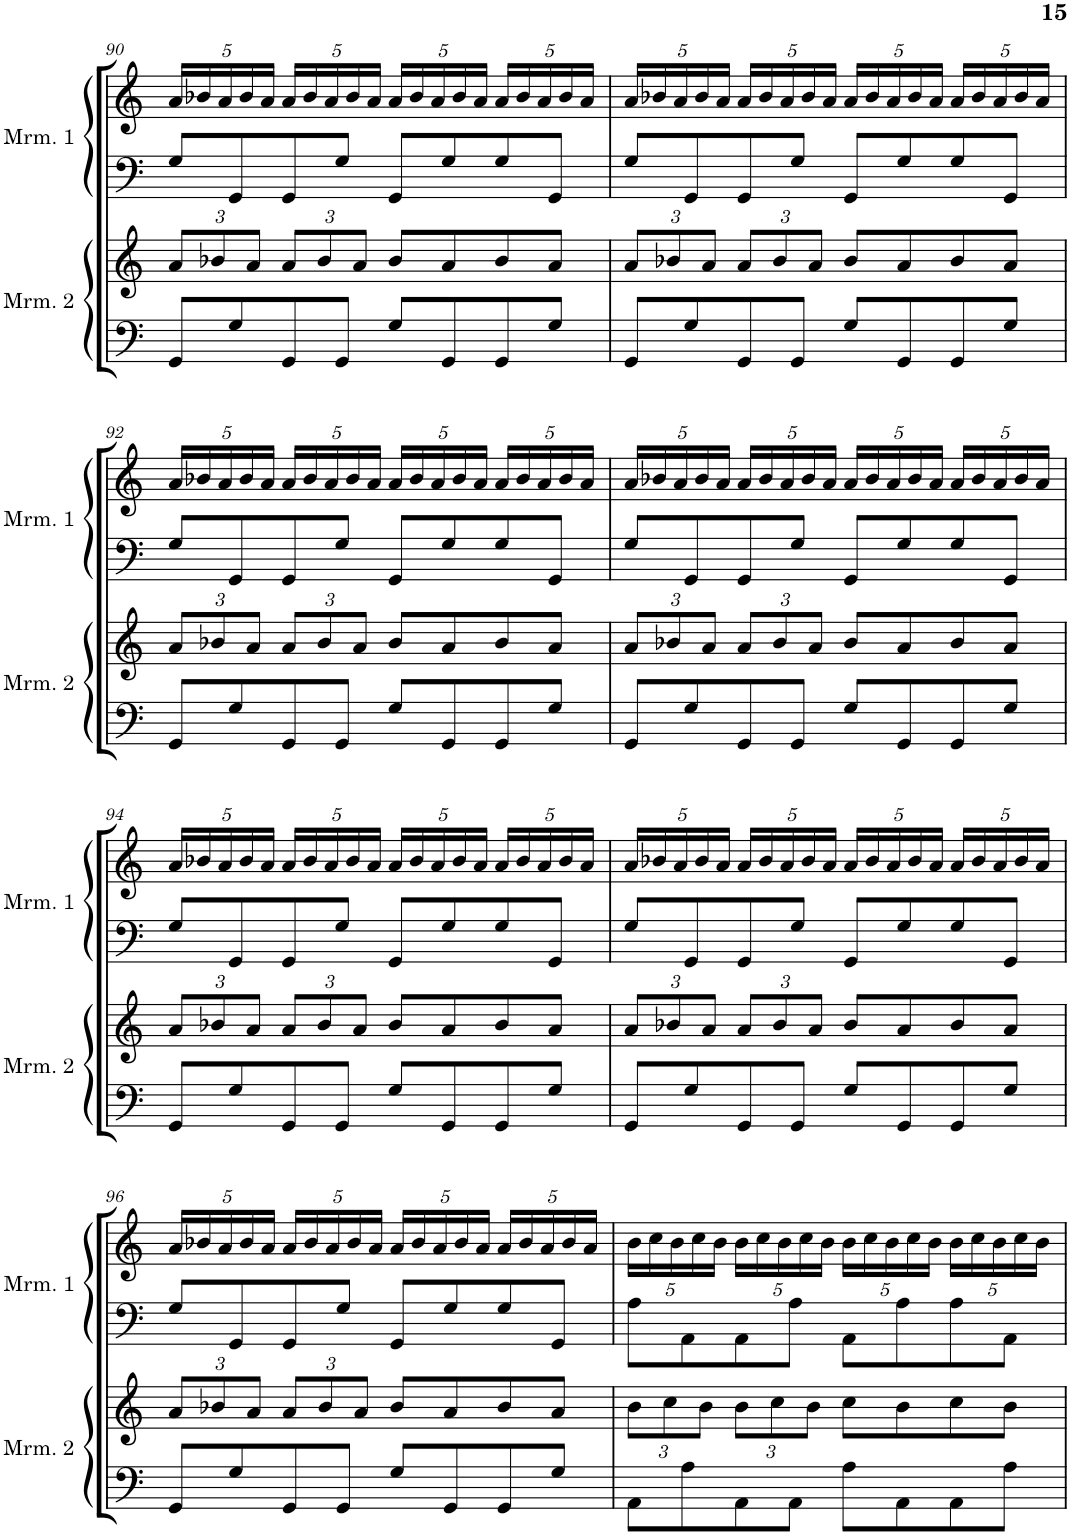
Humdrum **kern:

**kern	**kern	**kern	**kern
*part4	*part3	*part2	*part1
*staff4	*staff3	*staff2	*staff1
*I"Marimba 2	*I"Marimba 2	*I"Marimba 1	*I"Marimba 1
*I'Mrm. 2	*I'Mrm. 2	*I'Mrm. 1	*I'Mrm. 1
!!LO:PB:g=z
*clefF4	*clefG2	*clefF4	*clefG2
*k[]	*k[]	*k[]	*k[]
*M4/4	*M4/4	*M4/4	*M4/4
*	*Xbrackettup	*	*Xbrackettup
=90	=90	=90	=90
8GG/L	12a/L	8G/L	20a/LL
.	.	.	20b-X/
.	12b-X/	.	.
.	.	.	20a/
8G/	.	8GG/	.
.	.	.	20b-/
.	12a/J	.	.
.	.	.	20a/JJ
8GG/	12a/L	8GG/	20a/LL
.	.	.	20b-/
.	12b-/	.	.
.	.	.	20a/
8GG/J	.	8G/J	.
.	.	.	20b-/
.	12a/J	.	.
.	.	.	20a/JJ
8G/L	8b-/L	8GG/L	20a/LL
.	.	.	20b-/
.	.	.	20a/
8GG/	8a/	8G/	.
.	.	.	20b-/
.	.	.	20a/JJ
8GG/	8b-/	8G/	20a/LL
.	.	.	20b-/
.	.	.	20a/
8G/J	8a/J	8GG/J	.
.	.	.	20b-/
.	.	.	20a/JJ
=91	=91	=91	=91
8GG/L	12a/L	8G/L	20a/LL
.	.	.	20b-X/
.	12b-X/	.	.
.	.	.	20a/
8G/	.	8GG/	.
.	.	.	20b-/
.	12a/J	.	.
.	.	.	20a/JJ
8GG/	12a/L	8GG/	20a/LL
.	.	.	20b-/
.	12b-/	.	.
.	.	.	20a/
8GG/J	.	8G/J	.
.	.	.	20b-/
.	12a/J	.	.
.	.	.	20a/JJ
8G/L	8b-/L	8GG/L	20a/LL
.	.	.	20b-/
.	.	.	20a/
8GG/	8a/	8G/	.
.	.	.	20b-/
.	.	.	20a/JJ
8GG/	8b-/	8G/	20a/LL
.	.	.	20b-/
.	.	.	20a/
8G/J	8a/J	8GG/J	.
.	.	.	20b-/
.	.	.	20a/JJ
!!LO:LB:g=z
=92	=92	=92	=92
8GG/L	12a/L	8G/L	20a/LL
.	.	.	20b-X/
.	12b-X/	.	.
.	.	.	20a/
8G/	.	8GG/	.
.	.	.	20b-/
.	12a/J	.	.
.	.	.	20a/JJ
8GG/	12a/L	8GG/	20a/LL
.	.	.	20b-/
.	12b-/	.	.
.	.	.	20a/
8GG/J	.	8G/J	.
.	.	.	20b-/
.	12a/J	.	.
.	.	.	20a/JJ
8G/L	8b-/L	8GG/L	20a/LL
.	.	.	20b-/
.	.	.	20a/
8GG/	8a/	8G/	.
.	.	.	20b-/
.	.	.	20a/JJ
8GG/	8b-/	8G/	20a/LL
.	.	.	20b-/
.	.	.	20a/
8G/J	8a/J	8GG/J	.
.	.	.	20b-/
.	.	.	20a/JJ
=93	=93	=93	=93
8GG/L	12a/L	8G/L	20a/LL
.	.	.	20b-X/
.	12b-X/	.	.
.	.	.	20a/
8G/	.	8GG/	.
.	.	.	20b-/
.	12a/J	.	.
.	.	.	20a/JJ
8GG/	12a/L	8GG/	20a/LL
.	.	.	20b-/
.	12b-/	.	.
.	.	.	20a/
8GG/J	.	8G/J	.
.	.	.	20b-/
.	12a/J	.	.
.	.	.	20a/JJ
8G/L	8b-/L	8GG/L	20a/LL
.	.	.	20b-/
.	.	.	20a/
8GG/	8a/	8G/	.
.	.	.	20b-/
.	.	.	20a/JJ
8GG/	8b-/	8G/	20a/LL
.	.	.	20b-/
.	.	.	20a/
8G/J	8a/J	8GG/J	.
.	.	.	20b-/
.	.	.	20a/JJ
!!LO:LB:g=z
=94	=94	=94	=94
8GG/L	12a/L	8G/L	20a/LL
.	.	.	20b-X/
.	12b-X/	.	.
.	.	.	20a/
8G/	.	8GG/	.
.	.	.	20b-/
.	12a/J	.	.
.	.	.	20a/JJ
8GG/	12a/L	8GG/	20a/LL
.	.	.	20b-/
.	12b-/	.	.
.	.	.	20a/
8GG/J	.	8G/J	.
.	.	.	20b-/
.	12a/J	.	.
.	.	.	20a/JJ
8G/L	8b-/L	8GG/L	20a/LL
.	.	.	20b-/
.	.	.	20a/
8GG/	8a/	8G/	.
.	.	.	20b-/
.	.	.	20a/JJ
8GG/	8b-/	8G/	20a/LL
.	.	.	20b-/
.	.	.	20a/
8G/J	8a/J	8GG/J	.
.	.	.	20b-/
.	.	.	20a/JJ
=95	=95	=95	=95
8GG/L	12a/L	8G/L	20a/LL
.	.	.	20b-X/
.	12b-X/	.	.
.	.	.	20a/
8G/	.	8GG/	.
.	.	.	20b-/
.	12a/J	.	.
.	.	.	20a/JJ
8GG/	12a/L	8GG/	20a/LL
.	.	.	20b-/
.	12b-/	.	.
.	.	.	20a/
8GG/J	.	8G/J	.
.	.	.	20b-/
.	12a/J	.	.
.	.	.	20a/JJ
8G/L	8b-/L	8GG/L	20a/LL
.	.	.	20b-/
.	.	.	20a/
8GG/	8a/	8G/	.
.	.	.	20b-/
.	.	.	20a/JJ
8GG/	8b-/	8G/	20a/LL
.	.	.	20b-/
.	.	.	20a/
8G/J	8a/J	8GG/J	.
.	.	.	20b-/
.	.	.	20a/JJ
!!LO:LB:g=z
=96	=96	=96	=96
8GG/L	12a/L	8G/L	20a/LL
.	.	.	20b-X/
.	12b-X/	.	.
.	.	.	20a/
8G/	.	8GG/	.
.	.	.	20b-/
.	12a/J	.	.
.	.	.	20a/JJ
8GG/	12a/L	8GG/	20a/LL
.	.	.	20b-/
.	12b-/	.	.
.	.	.	20a/
8GG/J	.	8G/J	.
.	.	.	20b-/
.	12a/J	.	.
.	.	.	20a/JJ
8G/L	8b-/L	8GG/L	20a/LL
.	.	.	20b-/
.	.	.	20a/
8GG/	8a/	8G/	.
.	.	.	20b-/
.	.	.	20a/JJ
8GG/	8b-/	8G/	20a/LL
.	.	.	20b-/
.	.	.	20a/
8G/J	8a/J	8GG/J	.
.	.	.	20b-/
.	.	.	20a/JJ
=97	=97	=97	=97
8AA\L	12b\L	8A\L	20b\LL
.	.	.	20cc\
.	12cc\	.	.
.	.	.	20b\
8A\	.	8AA\	.
.	.	.	20cc\
.	12b\J	.	.
.	.	.	20b\JJ
8AA\	12b\L	8AA\	20b\LL
.	.	.	20cc\
.	12cc\	.	.
.	.	.	20b\
8AA\J	.	8A\J	.
.	.	.	20cc\
.	12b\J	.	.
.	.	.	20b\JJ
8A\L	8cc\L	8AA\L	20b\LL
.	.	.	20cc\
.	.	.	20b\
8AA\	8b\	8A\	.
.	.	.	20cc\
.	.	.	20b\JJ
8AA\	8cc\	8A\	20b\LL
.	.	.	20cc\
.	.	.	20b\
8A\J	8b\J	8AA\J	.
.	.	.	20cc\
.	.	.	20b\JJ
=	=	=	=
*-	*-	*-	*-
